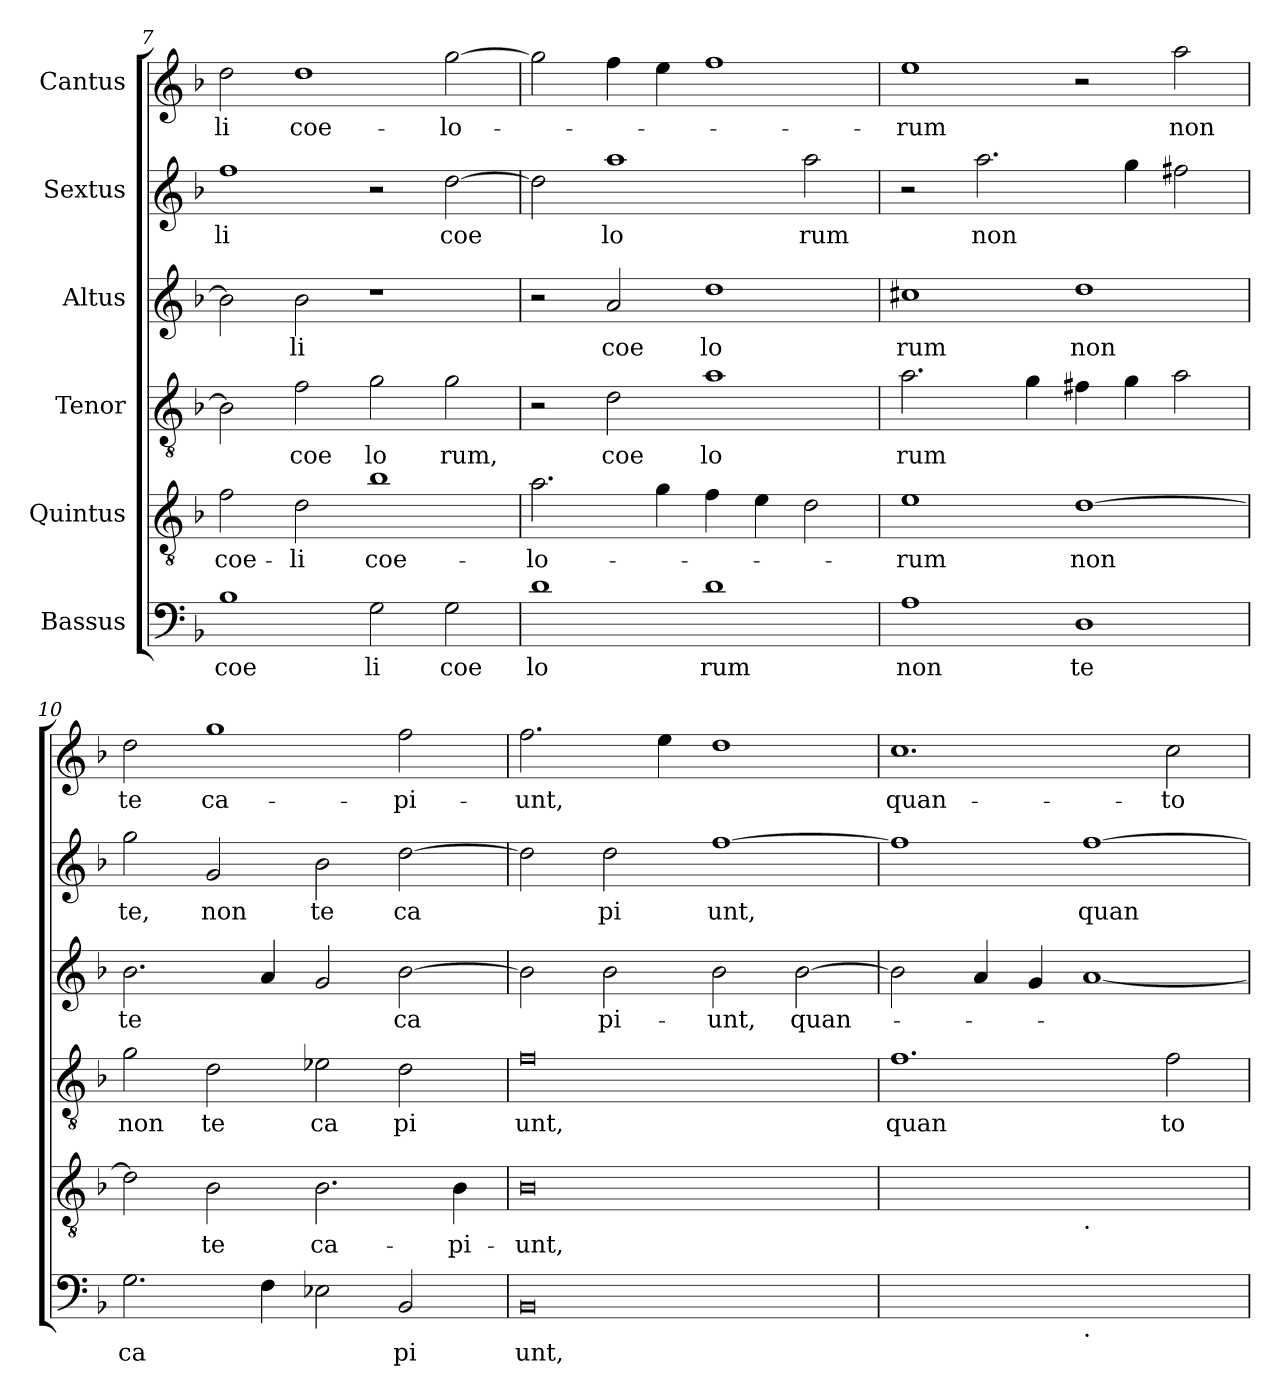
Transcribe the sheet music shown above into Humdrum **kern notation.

**kern	**text	**kern	**text	**kern	**text	**kern	**text	**kern	**text	**kern	**text
*part6	*part6	*part5	*part5	*part4	*part4	*part3	*part3	*part2	*part2	*part1	*part1
*staff6	*staff6	*staff5	*staff5	*staff4	*staff4	*staff3	*staff3	*staff2	*staff2	*staff1	*staff1
*I"Bassus	*	*I"Quintus	*	*I"Tenor	*	*I"Altus	*	*I"Sextus	*	*I"Cantus	*
*clefF4	*	*clefGv2	*	*clefGv2	*	*clefG2	*	*clefG2	*	*clefG2	*
*k[b-]	*	*k[b-]	*	*k[b-]	*	*k[b-]	*	*k[b-]	*	*k[b-]	*
*F:	*	*F:	*	*F:	*	*F:	*	*F:	*	*F:	*
=7	=7	=7	=7	=7	=7	=7	=7	=7	=7	=7	=7
!	!LO:LY:b	!	!LO:LY:b	!	!	!	!	!	!LO:LY:b	!	!LO:LY:b
1B-	coe	2f\	coe-	2B-\]	.	2b-\]	.	1ff	li	2dd\	-li
!	!	!	!LO:LY:b	!	!LO:LY:b	!	!LO:LY:b	!	!	!	!LO:LY:b
.	.	2d\	-li	2f\	coe	2b-\	li	.	.	1dd	coe-
!	!LO:LY:b	!	!LO:LY:b	!	!LO:LY:b	!	!	!	!	!	!
2G\	li	1b-	coe-	2g\	lo	1r	.	2r	.	.	.
!	!LO:LY:b	!	!	!	!LO:LY:b	!	!	!	!LO:LY:b	!	!LO:LY:b
2G\	coe	.	.	2g\	rum,	.	.	[>2dd\	coe	[>2gg\	-lo-
=8	=8	=8	=8	=8	=8	=8	=8	=8	=8	=8	=8
!	!LO:LY:b	!	!LO:LY:b	!	!	!	!	!	!	!	!
1d	lo	2.a\	-lo-	2r	.	2r	.	2dd\]	.	2gg\]	.
!	!	!	!	!	!LO:LY:b	!	!LO:LY:b	!	!LO:LY:b	!	!
.	.	.	.	2d\	coe	2a/	coe	1aa	lo	4ff\	.
.	.	4g\	.	.	.	.	.	.	.	4ee\	.
!	!LO:LY:b	!	!	!	!LO:LY:b	!	!LO:LY:b	!	!	!	!
1d	rum	4f\	.	1a	lo	1dd	lo	.	.	1ff	.
.	.	4e\	.	.	.	.	.	.	.	.	.
!	!	!	!	!	!	!	!	!	!LO:LY:b	!	!
.	.	2d\	.	.	.	.	.	2aa\	rum	.	.
=9	=9	=9	=9	=9	=9	=9	=9	=9	=9	=9	=9
!	!LO:LY:b	!	!LO:LY:b	!	!LO:LY:b	!	!LO:LY:b	!	!	!	!LO:LY:b
1A	non	1e	-rum	2.a\	rum	1cc#X	rum	2r	.	1ee	-rum
!	!	!	!	!	!	!	!	!	!LO:LY:b	!	!
.	.	.	.	.	.	.	.	2.aa\	non	.	.
.	.	.	.	4g\	.	.	.	.	.	.	.
!	!LO:LY:b	!	!LO:LY:b	!	!	!	!LO:LY:b	!	!	!	!
1D	te	[>1d	non	4f#X\	.	1dd	non	.	.	2r	.
.	.	.	.	4g\	.	.	.	4gg\	.	.	.
!	!	!	!	!	!	!	!	!	!	!	!LO:LY:b
.	.	.	.	2a\	.	.	.	2ff#X\	.	2aa\	non
=10	=10	=10	=10	=10	=10	=10	=10	=10	=10	=10	=10
!	!LO:LY:b	!	!	!	!LO:LY:b	!	!LO:LY:b	!	!LO:LY:b	!	!LO:LY:b
2.G\	ca	2d\]	.	2g\	non	2.b-\	te	2gg\	te,	2dd\	te
!	!	!	!LO:LY:b	!	!LO:LY:b	!	!	!	!LO:LY:b	!	!LO:LY:b
.	.	2B-\	te	2d\	te	.	.	2g/	non	1gg	ca-
4F\	.	.	.	.	.	4a/	.	.	.	.	.
!	!	!	!LO:LY:b	!	!LO:LY:b	!	!	!	!LO:LY:b	!	!
2E-X\	.	2.B-\	ca-	2e-X\	ca	2g/	.	2b-\	te	.	.
!	!LO:LY:b	!	!	!	!LO:LY:b	!	!LO:LY:b	!	!LO:LY:b	!	!LO:LY:b
2BB-/	pi	.	.	2d\	pi	[>2b-\	ca	[>2dd\	ca	2ff\	-pi-
!	!	!	!LO:LY:b	!	!	!	!	!	!	!	!
.	.	4B-\	-pi-	.	.	.	.	.	.	.	.
!!LO:PB:g=z
=11	=11	=11	=11	=11	=11	=11	=11	=11	=11	=11	=11
!	!LO:LY:b	!	!LO:LY:b	!	!LO:LY:b	!	!	!	!	!	!LO:LY:b
0BB-	unt,	0B-	-unt,	0f	unt,	2b-\]	.	2dd\]	.	2.ff\	-unt,
!	!	!	!	!	!	!	!LO:LY:b	!	!LO:LY:b	!	!
.	.	.	.	.	.	2b-\	pi-	2dd\	pi	.	.
.	.	.	.	.	.	.	.	.	.	4ee\	.
!	!	!	!	!	!	!	!LO:LY:b	!	!LO:LY:b	!	!
.	.	.	.	.	.	2b-\	-unt,	[>1ff	unt,	1dd	.
!	!	!	!	!	!	!	!LO:LY:b	!	!	!	!
.	.	.	.	.	.	[>2b-\	quan-	.	.	.	.
=12	=12	=12	=12	=12	=12	=12	=12	=12	=12	=12	=12
!	!	!	!	!	!LO:LY:b	!	!	!	!	!	!LO:LY:b
1ryy	.	1ryy	.	1.f	quan	2b-\]	.	1ff]	.	1.cc	quan-
.	.	.	.	.	.	4a/	.	.	.	.	.
.	.	.	.	.	.	4g/	.	.	.	.	.
!	!	!LO:TX:b:t=.	!	!	!	!	!	!	!	!	!
!LO:TX:b:t=.	!	!	!	!	!	!	!	!	!	!	!
!	!	!	!	!	!	!	!	!	!LO:LY:b	!	!
1ryy	.	1ryy	.	.	.	[<1a	.	[>1ff	quan	.	.
!	!	!	!	!	!LO:LY:b	!	!	!	!	!	!LO:LY:b
.	.	.	.	2f\	to	.	.	.	.	2cc\	-to
=	=	=	=	=	=	=	=	=	=	=	=
*-	*-	*-	*-	*-	*-	*-	*-	*-	*-	*-	*-
